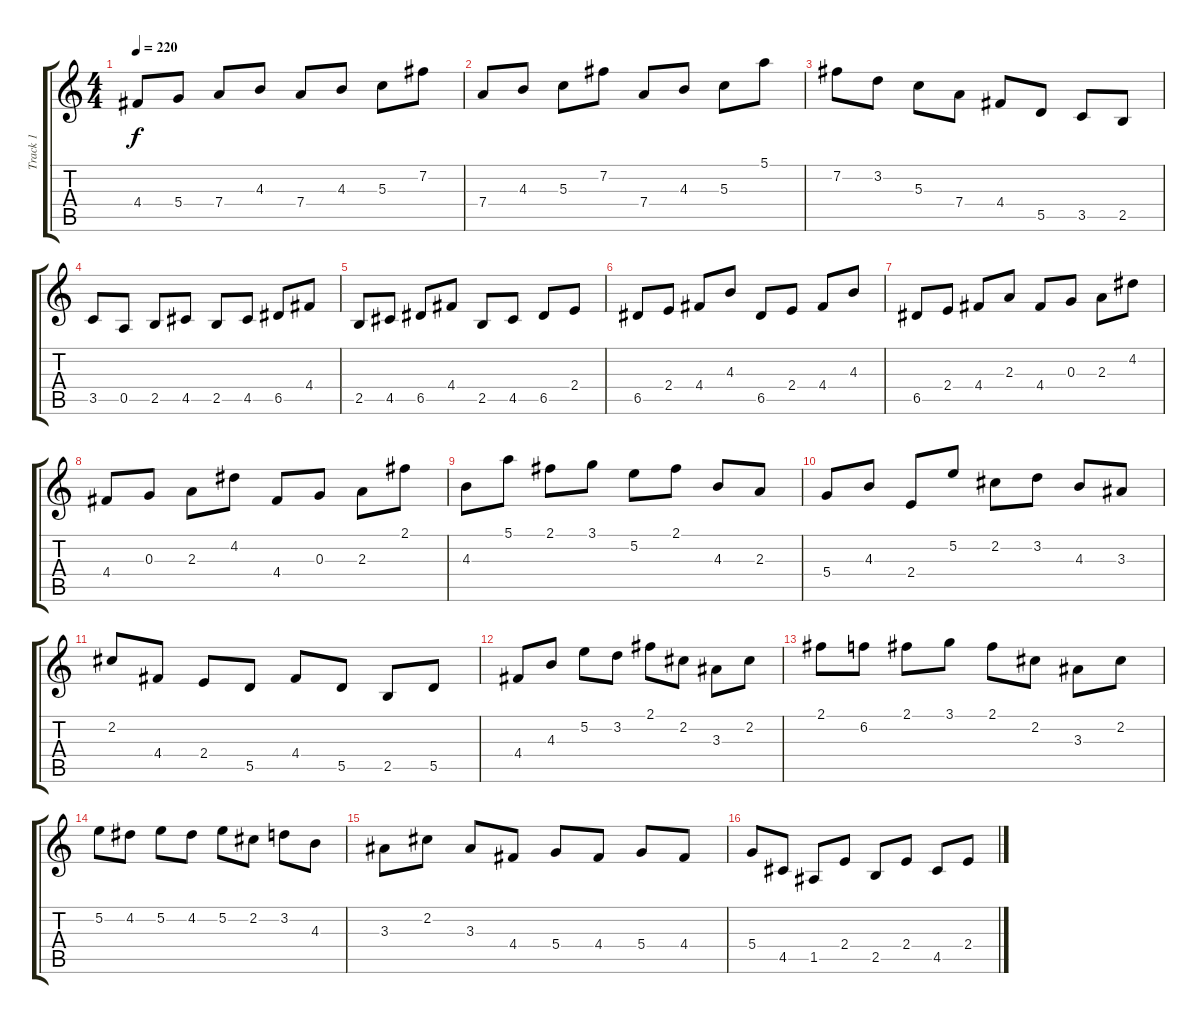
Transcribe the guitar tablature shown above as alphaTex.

\track ("Track 1" "Track 1") {instrument acousticguitarnylon}
\staff {score tabs}
\tuning (E4 B3 G3 D3 A2 E2) {hide}
\ts (4 4)
\tempo 220
\clef g2
\ks c
4.4.8{dy f} 5.4.8 7.4.8 4.3.8 7.4.8 4.3.8 5.3.8 7.2.8 |
7.4.8 4.3.8 5.3.8 7.2.8 7.4.8 4.3.8 5.3.8 5.1.8 |
7.2.8 3.2.8 5.3.8 7.4.8 4.4.8 5.5.8 3.5.8 2.5.8 |
3.5.8 0.5.8 2.5.8 4.5.8 2.5.8 4.5.8 6.5.8 4.4.8 |
2.5.8 4.5.8 6.5.8 4.4.8 2.5.8 4.5.8 6.5.8 2.4.8 |
6.5.8 2.4.8 4.4.8 4.3.8 6.5.8 2.4.8 4.4.8 4.3.8 |
6.5.8 2.4.8 4.4.8 2.3.8 4.4.8 0.3.8 2.3.8 4.2.8 |
4.4.8 0.3.8 2.3.8 4.2.8 4.4.8 0.3.8 2.3.8 2.1.8 |
4.3.8 5.1.8 2.1.8 3.1.8 5.2.8 2.1.8 4.3.8 2.3.8 |
5.4.8 4.3.8 2.4.8 5.2.8 2.2.8 3.2.8 4.3.8 3.3.8 |
2.2.8 4.4.8 2.4.8 5.5.8 4.4.8 5.5.8 2.5.8 5.5.8 |
4.4.8 4.3.8 5.2.8 3.2.8 2.1.8 2.2.8 3.3.8 2.2.8 |
2.1.8 6.2.8 2.1.8 3.1.8 2.1.8 2.2.8 3.3.8 2.2.8 |
5.2.8 4.2.8 5.2.8 4.2.8 5.2.8 2.2.8 3.2.8 4.3.8 |
3.3.8 2.2.8 3.3.8 4.4.8 5.4.8 4.4.8 5.4.8 4.4.8 |
5.4.8 4.5.8 1.5.8 2.4.8 2.5.8 2.4.8 4.5.8 2.4.8
